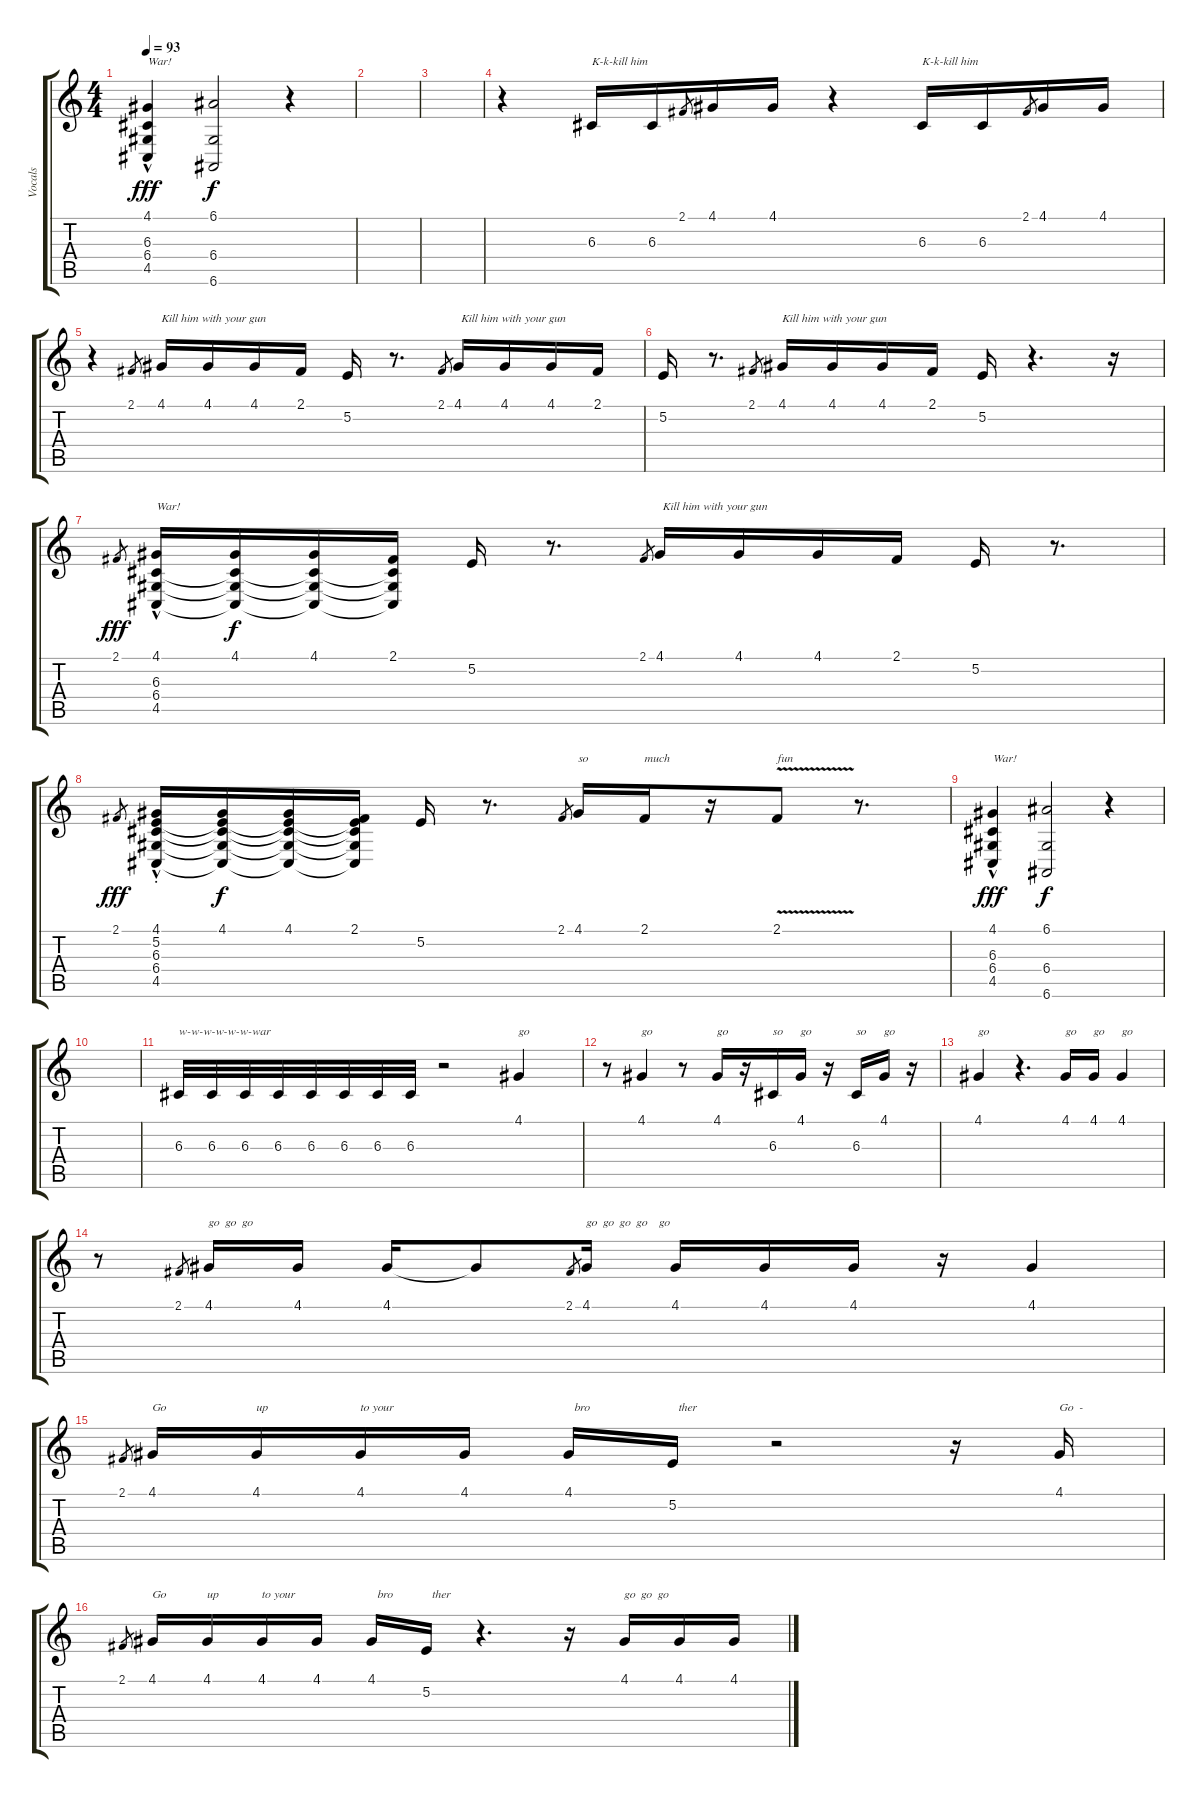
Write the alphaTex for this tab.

\track ("Vocals" "Vocals") {instrument electricgrandpiano}
\staff {score tabs}
\tuning (E4 B3 G3 D3 A2 E2) {hide}
\ts (4 4)
\tempo 93
\clef g2
\ks c
(4.1{hac} 6.3{hac} 6.4{hac} 4.5{hac}).4{txt "War!" dy fff} (6.1 6.4 6.6).2{dy f instrument gunshot} r.4{instrument electricgrandpiano} |
|
|
r.4 6.3.16{txt "K-k-kill him"} 6.3.16 2.1.8{gr} 4.1.16 4.1.16 r.4 6.3.16{txt "K-k-kill him"} 6.3.16 2.1.8{gr} 4.1.16 4.1.16 |
r.4 2.1.8{gr} 4.1.16{txt "Kill him with your gun"} 4.1.16 4.1.16 2.1.16 5.2.16 r.8{d} 2.1.8{gr} 4.1.16{txt " Kill him with your gun"} 4.1.16 4.1.16 2.1.16 |
5.2.16 r.8{d} 2.1.8{gr} 4.1.16{txt "Kill him with your gun"} 4.1.16 4.1.16 2.1.16 5.2.16 r.4{d} r.16 |
2.1.8{gr dy fff} (4.1{hac} 6.3{hac} 6.4{hac} 4.5{hac}).16{txt "War!"} (4.1 6.3{t} 6.4{t} 4.5{t}).16{dy f} (4.1 6.3{t} 6.4{t} 4.5{t}).16 (2.1 6.3{t} 6.4{t} 4.5{t}).16 5.2.16 r.8{d} 2.1.8{gr} 4.1.16{txt " Kill him with your gun"} 4.1.16 4.1.16 2.1.16 5.2.16 r.8{d} |
2.1.8{gr dy fff} (4.1{hac} 5.2{st} 6.3{hac} 6.4{hac} 4.5{hac}).16 (4.1 5.2{t} 6.3{t} 6.4{t} 4.5{t}).16{dy f} (4.1 5.2{t} 6.3{t} 6.4{t} 4.5{t}).16 (2.1 5.2{t} 6.3{t} 6.4{t} 4.5{t}).16 5.2.16 r.8{d} 2.1.8{gr} 4.1.16{txt "so"} 2.1.16{txt "much"} r.16 2.1{v}.8{txt "fun"} r.8{d} |
(4.1{hac} 6.3{hac} 6.4{hac} 4.5{hac}).4{txt "War!" dy fff} (6.1 6.4 6.6).2{dy f instrument gunshot} r.4{instrument electricgrandpiano} |
|
6.3.32{txt "w-w-w-w-w-w-war"} 6.3.32 6.3.32 6.3.32 6.3.32 6.3.32 6.3.32 6.3.32 r.2 4.1.4{txt "go"} |
r.8 4.1.4{txt "go"} r.8 4.1.16{txt "go"} r.16 6.3.16{txt "so"} 4.1.16{txt "go"} r.16 6.3.16{txt "so"} 4.1.16{txt "go"} r.16 |
4.1.4{txt "go"} r.4{d} 4.1.16{txt "go"} 4.1.16{txt "go"} 4.1.4{txt "go"} |
r.8 2.1.8{gr} 4.1.16{txt "go  go  go "} 4.1.16 4.1.16 4.1{t}.8 2.1.8{gr} 4.1.16{txt "go  go  go  go    go"} 4.1.16 4.1.16 4.1.16 r.16 4.1.4 |
2.1.8{gr} 4.1.16{txt "Go"} 4.1.16{txt "up"} 4.1.16{txt "to your"} 4.1.16 4.1.16{txt "  bro"} 5.2.16{txt "  ther"} r.2 r.16 4.1.16{txt "Go  -  "} |
2.1.8{gr} 4.1.16{txt "Go"} 4.1.16{txt "up"} 4.1.16{txt "to your"} 4.1.16 4.1.16{txt "  bro"} 5.2.16{txt "  ther"} r.4{d} r.16 4.1.16{txt "go  go  go"} 4.1.16 4.1.16
